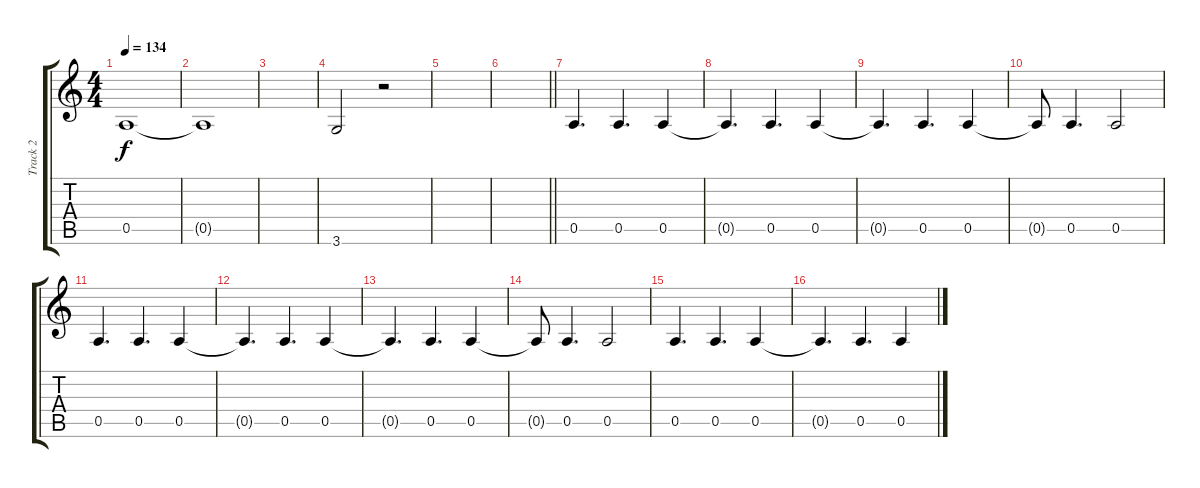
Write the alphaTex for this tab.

\track ("Track 2" "Track 2") {instrument distortionguitar}
\staff {score tabs}
\tuning (E4 B3 G3 D3 A2 E2) {hide}
\ts (4 4)
\tempo 134
\clef g2
\ks c
0.5.1{dy f} |
0.5{t}.1 |
|
3.6.2 r.2 |
|
\barLineRight lightlight
|
0.5.4{d} 0.5.4{d} 0.5.4 |
0.5{t}.4{d} 0.5.4{d} 0.5.4 |
0.5{t}.4{d} 0.5.4{d} 0.5.4 |
0.5{t}.8 0.5.4{d} 0.5.2 |
0.5.4{d} 0.5.4{d} 0.5.4 |
0.5{t}.4{d} 0.5.4{d} 0.5.4 |
0.5{t}.4{d} 0.5.4{d} 0.5.4 |
0.5{t}.8 0.5.4{d} 0.5.2 |
0.5.4{d} 0.5.4{d} 0.5.4 |
0.5{t}.4{d} 0.5.4{d} 0.5.4
